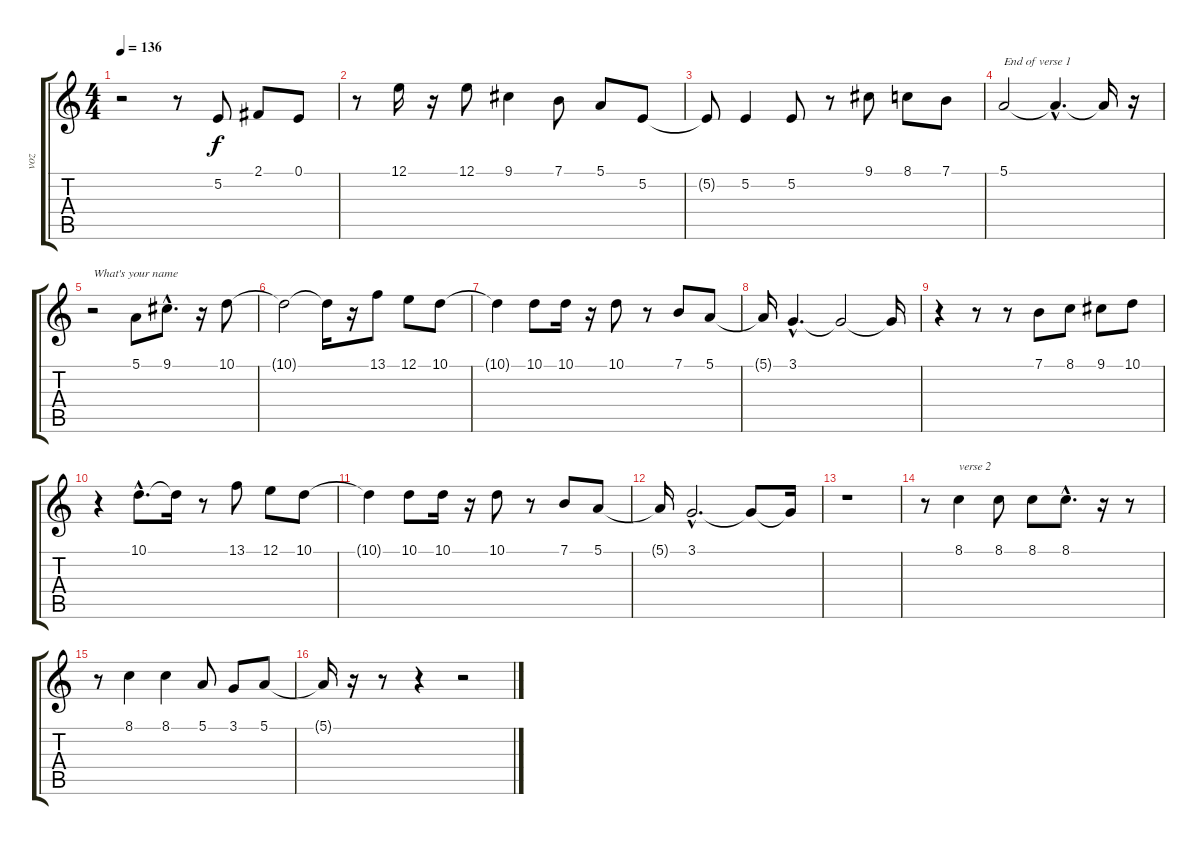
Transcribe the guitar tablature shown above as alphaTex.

\track ("voz" "voz") {instrument vibraphone}
\staff {score tabs}
\tuning (E4 B3 G3 D3 A2 E2) {hide}
\ts (4 4)
\tempo 136
\clef g2
\ks c
r.2{dy f} r.8 5.2.8 2.1.8 0.1.8 |
r.8 12.1.16 r.16 12.1.8 9.1.4 7.1.8 5.1.8 5.2.8 |
5.2{t}.8 5.2.4 5.2.8 r.8 9.1.8 8.1.8 7.1.8 |
5.1.2{txt "End of verse 1"} 5.1{hac t}.4{d} 5.1{t}.16 r.16 |
r.2{txt "What's your name"} 5.1.8 9.1{hac}.8{d} r.16 10.1.8 |
10.1{t}.2 10.1{t}.16 r.16 13.1.8 12.1.8 10.1.8 |
10.1{t}.4 10.1.8 10.1.16 r.16 10.1.8 r.8 7.1.8 5.1.8 |
5.1{t}.16 3.1{hac}.4{d} 3.1{t}.2 3.1{t}.16 |
r.4 r.8 r.8 7.1.8 8.1.8 9.1.8 10.1.8 |
r.4 10.1{hac}.8{d} 10.1{t}.16 r.8 13.1.8 12.1.8 10.1.8 |
10.1{t}.4 10.1.8 10.1.16 r.16 10.1.8 r.8 7.1.8 5.1.8 |
5.1{t}.16 3.1{hac}.2{d} 3.1{t}.8 3.1{t}.16 |
r.1 |
r.8 8.1.4{txt "verse 2"} 8.1.8 8.1.8 8.1{hac}.8{d} r.16 r.8 |
r.8 8.1.4 8.1.4 5.1.8 3.1.8 5.1.8 |
5.1{t}.16 r.16 r.8 r.4 r.2
